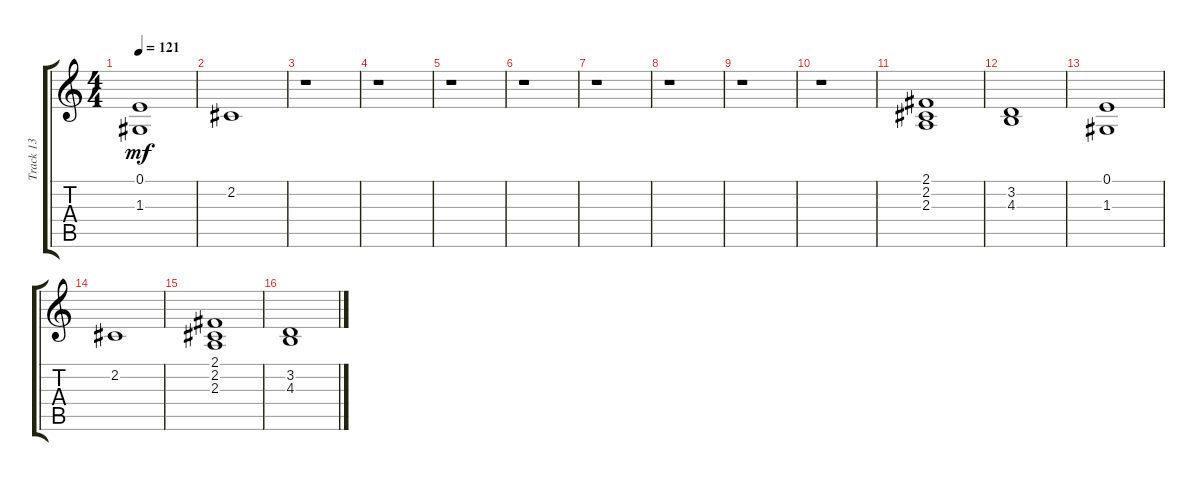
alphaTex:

\track ("Track 13" "Track 13") {instrument pad2warm}
\staff {score tabs}
\tuning (E4 B3 G3 D3 A2 E2) {hide}
\ts (4 4)
\tempo 121
\clef g2
\ks c
(0.1 1.3).1{dy mf} |
2.2.1 |
r.1 |
r.1 |
r.1 |
r.1 |
r.1 |
r.1 |
r.1 |
r.1 |
(2.1 2.2 2.3).1 |
(3.2 4.3).1 |
(0.1 1.3).1 |
2.2.1 |
(2.1 2.2 2.3).1 |
(3.2 4.3).1
